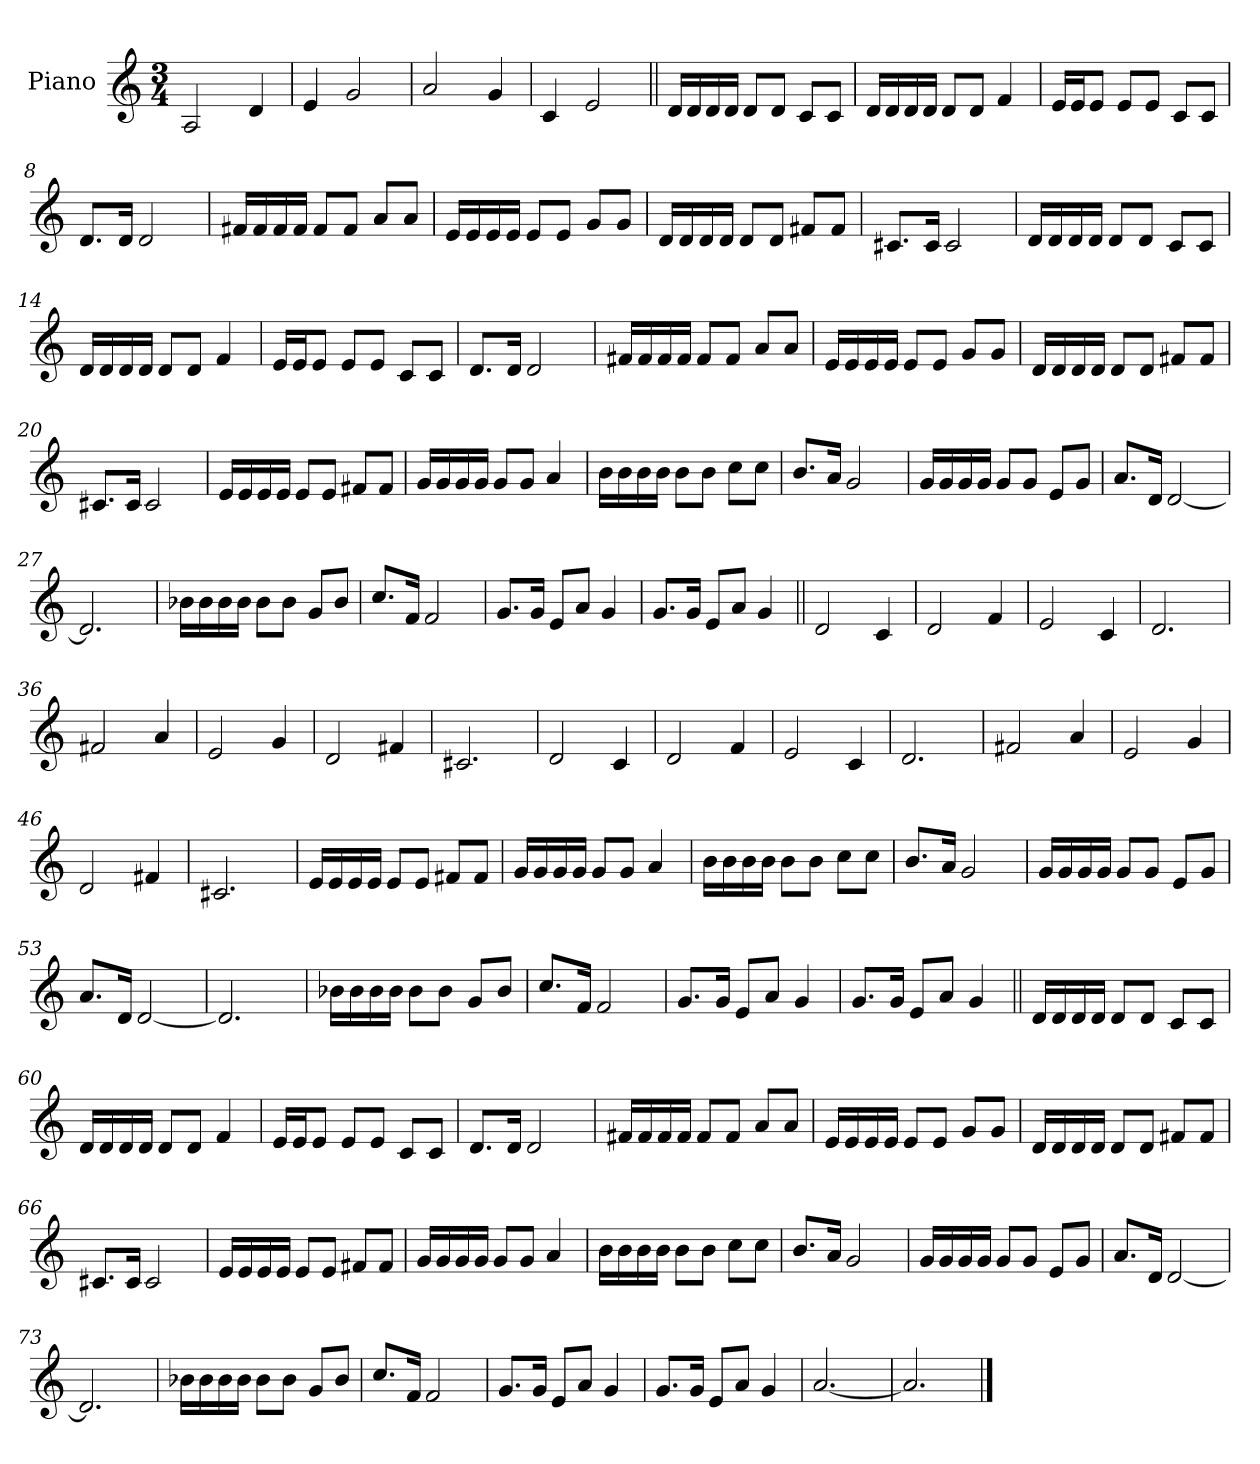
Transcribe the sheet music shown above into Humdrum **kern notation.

**kern
*part1
*staff1
*I"Piano
*I'Pno.
*clefG2
*k[]
*M3/4
*MM80
=1
2A
4d
=2
4e
2g
=3
2a
4g
=4
4c
2e
=5||
16dLL
16d
16d
16dJJ
8dL
8dJ
8cL
8cJ
=6
16dLL
16d
16d
16dJJ
8dL
8dJ
4f
=7
16eLL
16eJ
8eJ
8eL
8eJ
8cL
8cJ
=8
8.dL
16dJk
2d
=9
16f#XLL
16f#
16f#
16f#JJ
8f#L
8f#J
8aL
8aJ
=10
16eLL
16e
16e
16eJJ
8eL
8eJ
8gL
8gJ
=11
16dLL
16d
16d
16dJJ
8dL
8dJ
8f#XL
8f#J
=12
8.c#XL
16c#Jk
2c#
=13
16dLL
16d
16d
16dJJ
8dL
8dJ
8cL
8cJ
=14
16dLL
16d
16d
16dJJ
8dL
8dJ
4f
=15
16eLL
16eJ
8eJ
8eL
8eJ
8cL
8cJ
=16
8.dL
16dJk
2d
=17
16f#XLL
16f#
16f#
16f#JJ
8f#L
8f#J
8aL
8aJ
=18
16eLL
16e
16e
16eJJ
8eL
8eJ
8gL
8gJ
=19
16dLL
16d
16d
16dJJ
8dL
8dJ
8f#XL
8f#J
=20
8.c#XL
16c#Jk
2c#
=21
16eLL
16e
16e
16eJJ
8eL
8eJ
8f#XL
8f#J
=22
16gLL
16g
16g
16gJJ
8gL
8gJ
4a
=23
16bLL
16b
16b
16bJJ
8bL
8bJ
8ccL
8ccJ
=24
8.bL
16aJk
2g
=25
16gLL
16g
16g
16gJJ
8gL
8gJ
8eL
8gJ
=26
8.aL
16dJk
[2d
=27
2.d]
=28
16b-XLL
16b-
16b-
16b-JJ
8b-L
8b-J
8gL
8b-J
=29
8.ccL
16fJk
2f
=30
8.gL
16gJk
8eL
8aJ
4g
=31
8.gL
16gJk
8eL
8aJ
4g
=32||
2d
4c
=33
2d
4f
=34
2e
4c
=35
2.d
=36
2f#X
4a
=37
2e
4g
=38
2d
4f#X
=39
2.c#X
=40
2d
4c
=41
2d
4f
=42
2e
4c
=43
2.d
=44
2f#X
4a
=45
2e
4g
=46
2d
4f#X
=47
2.c#X
=48
16eLL
16e
16e
16eJJ
8eL
8eJ
8f#XL
8f#J
=49
16gLL
16g
16g
16gJJ
8gL
8gJ
4a
=50
16bLL
16b
16b
16bJJ
8bL
8bJ
8ccL
8ccJ
=51
8.bL
16aJk
2g
=52
16gLL
16g
16g
16gJJ
8gL
8gJ
8eL
8gJ
=53
8.aL
16dJk
[2d
=54
2.d]
=55
16b-XLL
16b-
16b-
16b-JJ
8b-L
8b-J
8gL
8b-J
=56
8.ccL
16fJk
2f
=57
8.gL
16gJk
8eL
8aJ
4g
=58
8.gL
16gJk
8eL
8aJ
4g
=59||
16dLL
16d
16d
16dJJ
8dL
8dJ
8cL
8cJ
=60
16dLL
16d
16d
16dJJ
8dL
8dJ
4f
=61
16eLL
16eJ
8eJ
8eL
8eJ
8cL
8cJ
=62
8.dL
16dJk
2d
=63
16f#XLL
16f#
16f#
16f#JJ
8f#L
8f#J
8aL
8aJ
=64
16eLL
16e
16e
16eJJ
8eL
8eJ
8gL
8gJ
=65
16dLL
16d
16d
16dJJ
8dL
8dJ
8f#XL
8f#J
=66
8.c#XL
16c#Jk
2c#
=67
16eLL
16e
16e
16eJJ
8eL
8eJ
8f#XL
8f#J
=68
16gLL
16g
16g
16gJJ
8gL
8gJ
4a
=69
16bLL
16b
16b
16bJJ
8bL
8bJ
8ccL
8ccJ
=70
8.bL
16aJk
2g
=71
16gLL
16g
16g
16gJJ
8gL
8gJ
8eL
8gJ
=72
8.aL
16dJk
[2d
=73
2.d]
=74
16b-XLL
16b-
16b-
16b-JJ
8b-L
8b-J
8gL
8b-J
=75
8.ccL
16fJk
2f
=76
8.gL
16gJk
8eL
8aJ
4g
=77
8.gL
16gJk
8eL
8aJ
4g
=78
[2.a
=79
2.a]
==
*-
